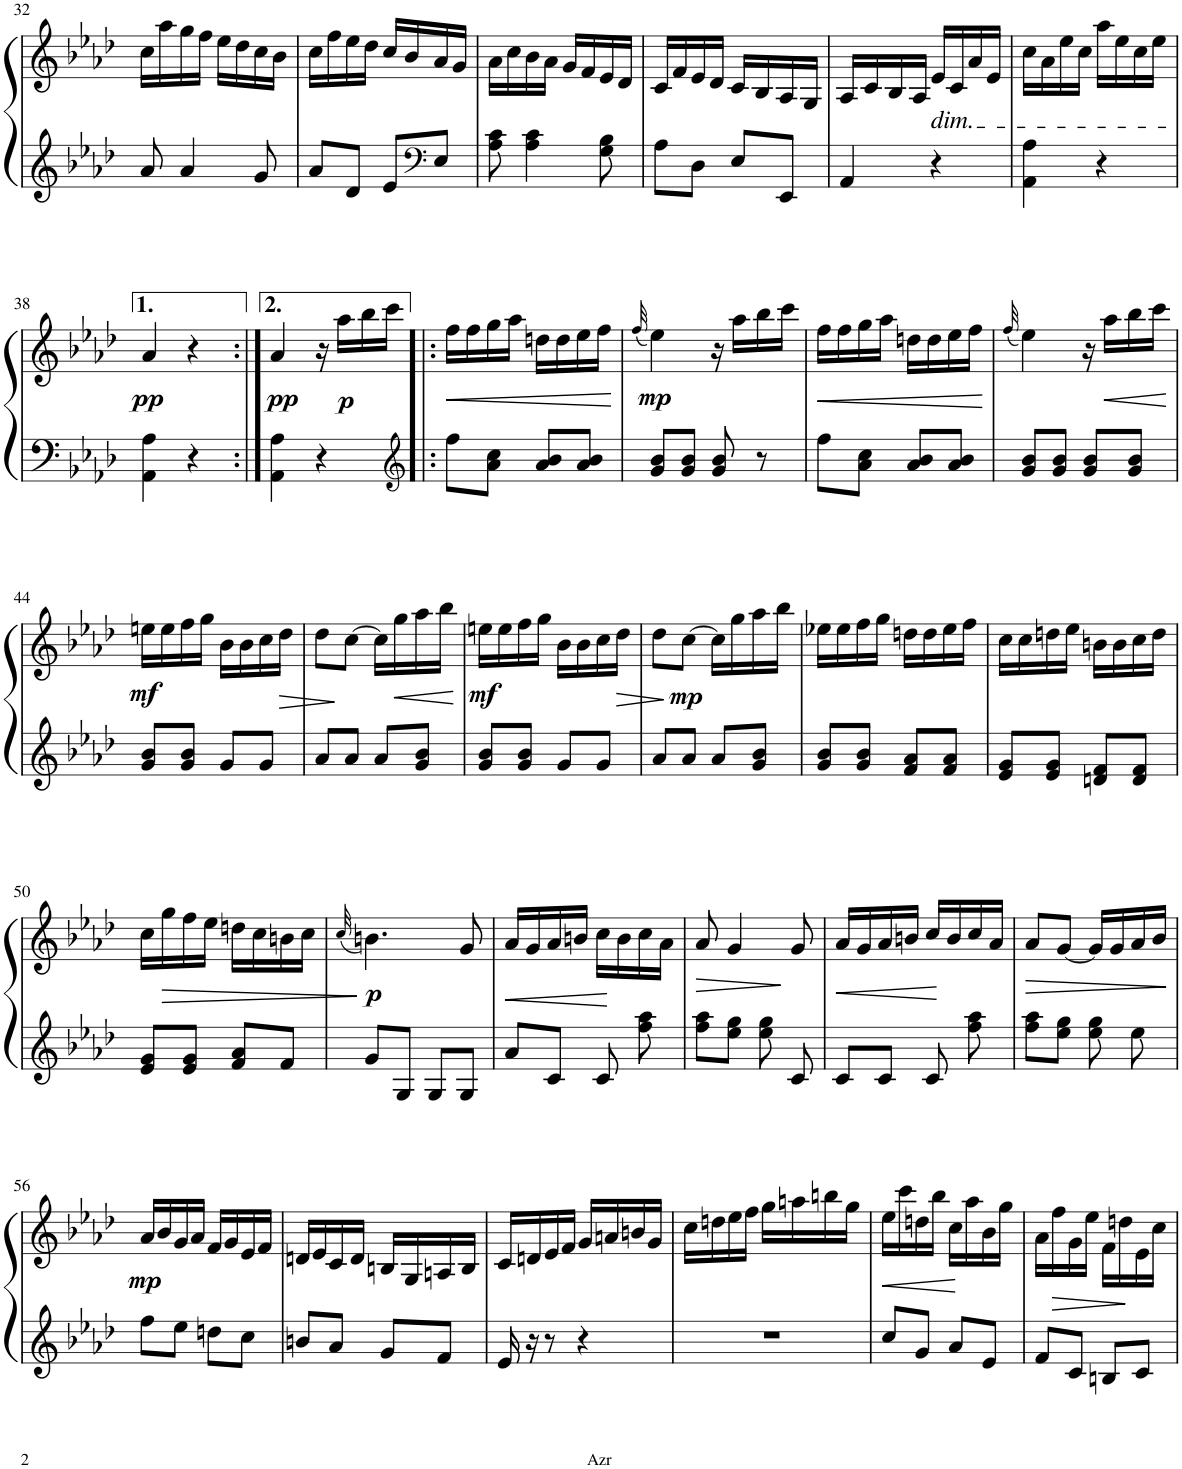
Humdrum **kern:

**kern	**kern	**dynam
*part1	*part1	*part1
*staff2	*staff1	*staff1/2
*I"Piano	*	*
*I'Pno.	*	*
!!LO:PB:g=z
*clefG2	*clefG2	*
*k[b-e-a-d-]	*k[b-e-a-d-]	*
*M2/4	*M2/4	*
=32	=32	=32
8a-/	16cc\LL	.
.	16aa-\	.
4a-/	16gg\	.
.	16ff\JJ	.
.	16ee-\LL	.
.	16dd-\	.
8g/	16cc\	.
.	16b-\JJ	.
=33	=33	=33
8a-/L	16cc\LL	.
.	16ff\	.
8d-/J	16ee-\	.
.	16dd-\JJ	.
8e-/L	16cc/LL	.
.	16b-/	.
*clefF4	*	*
8E-/J	16a-/	.
.	16g/JJ	.
=34	=34	=34
8A-\ 8c\	16a-\LL	.
.	16cc\	.
4A-\ 4c\	16b-\	.
.	16a-\JJ	.
.	16g/LL	.
.	16f/	.
8G\ 8B-\	16e-/	.
.	16d-/JJ	.
=35	=35	=35
8A-\L	16c/LL	.
.	16f/	.
8D-\J	16e-/	.
.	16d-/JJ	.
8E-/L	16c/LL	.
.	16B-/	.
8EE-/J	16A-/	.
.	16G/JJ	.
=36	=36	=36
4AA-/	16A-/LL	.
.	16c/	.
.	16B-/	.
.	16A-/JJ	.
!	!LO:TX:b:i:t=dim.	!
4r	16e-/LL	.
.	16c/	.
.	16a-/	.
.	16e-/JJ	.
=37	=37	=37
4AA-\ 4A-\	16cc\LL	.
.	16a-\	.
.	16ee-\	.
.	16cc\JJ	.
4r	16aa-\LL	.
.	16ee-\	.
.	16cc\	.
.	16ee-\JJ	.
!!LO:LB:g=z
=38	=38	=38
!	!	!LO:DY:b
4AA-\ 4A-\	4a-/	pp
4r	4r	.
=39:|!	=39:|!	=39:|!
!	!	!LO:DY:b
4AA-\ 4A-\	4a-/	pp
4r	16r	.
!	!	!LO:DY:b
.	16aa-\LL	p
.	16bb-\	.
.	16ccc\JJ	.
=40!|:	=40!|:	=40!|:
*clefG2	*	*
!	!	!LO:HP:b
8ff\L	16ff\LL	<
.	16ff\	.
8a-\ 8cc\J	16gg\	.
.	16aa-\JJ	.
8a-/ 8b-/L	16ddn\LL	.
.	16dd\	.
8a-/ 8b-/J	16ee-\	.
.	16ff\JJ	.
.	.	[
=41	=41	=41
.	(32qff/	.
!	!	!LO:DY:b
8g/ 8b-/L	4ee-\)	mp
8g/ 8b-/J	.	.
8g/ 8b-/	16r	.
.	16aa-\LL	.
8r	16bb-\	.
.	16ccc\JJ	.
=42	=42	=42
!	!	!LO:HP:b
8ff\L	16ff\LL	<
.	16ff\	.
8a-\ 8cc\J	16gg\	.
.	16aa-\JJ	.
8a-/ 8b-/L	16ddn\LL	.
.	16dd\	.
8a-/ 8b-/J	16ee-\	.
.	16ff\JJ	.
.	.	[
=43	=43	=43
.	(32qff/	.
8g/ 8b-/L	4ee-\)	.
8g/ 8b-/J	.	.
8g/ 8b-/L	16r	.
!	!	!LO:HP:b
.	16aa-\LL	<
8g/ 8b-/J	16bb-\	.
.	16ccc\JJ	.
.	.	[
!!LO:LB:g=z
=44	=44	=44
!	!	!LO:DY:b
8g/ 8b-/L	16een\LL	mf
.	16ee\	.
8g/ 8b-/J	16ff\	.
.	16gg\JJ	.
8g/L	16b-\LL	.
.	16b-\	.
8g/J	16cc\	.
!	!	!LO:HP:b
.	16dd-\JJ	>
=45	=45	=45
8a-/L	8dd-\L	.
8a-/J	[8cc\J	]
8a-/L	16cc\LL]	.
!	!	!LO:HP:b
.	16gg\	<
8g/ 8b-/J	16aa-\	.
.	16bb-\JJ	.
.	.	[
=46	=46	=46
!	!	!LO:DY:b
8g/ 8b-/L	16een\LL	mf
.	16ee\	.
8g/ 8b-/J	16ff\	.
.	16gg\JJ	.
8g/L	16b-\LL	.
.	16b-\	.
8g/J	16cc\	.
!	!	!LO:HP:b
.	16dd-\JJ	>
=47	=47	=47
8a-/L	8dd-\L	.
!	!	!LO:DY:n=1:b
8a-/J	[8cc\J	] mp
8a-/L	16cc\LL]	.
.	16gg\	.
8g/ 8b-/J	16aa-\	.
.	16bb-\JJ	.
=48	=48	=48
8g/ 8b-/L	16ee-X\LL	.
.	16ee-\	.
8g/ 8b-/J	16ff\	.
.	16gg\JJ	.
8f/ 8a-/L	16ddn\LL	.
.	16dd\	.
8f/ 8a-/J	16ee-\	.
.	16ff\JJ	.
=49	=49	=49
8e-/ 8g/L	16cc\LL	.
.	16cc\	.
8e-/ 8g/J	16ddn\	.
.	16ee-\JJ	.
8dn/ 8f/L	16bn\LL	.
.	16b\	.
8d/ 8f/J	16cc\	.
.	16dd\JJ	.
!!LO:LB:g=z
=50	=50	=50
8e-/ 8g/L	16cc\LL	.
!	!	!LO:HP:b
.	16gg\	>
8e-/ 8g/J	16ff\	.
.	16ee-\JJ	.
8f/ 8a-/L	16ddn\LL	.
.	16cc\	.
8f/J	16bn\	.
.	16cc\JJ	.
.	.	]
=51	=51	=51
.	(32qcc/	.
!	!	!LO:DY:b
8g/L	4.bn\)	p
8G/J	.	.
8G/L	.	.
8G/J	8g/	.
=52	=52	=52
!	!	!LO:HP:b
8a-/L	16a-/LL	<
.	16g/	.
8c/J	16a-/	.
.	16bn/JJ	.
8c/	16cc\LL	.
.	16b\	[
8ff\ 8aa-\	16cc\	.
.	16a-\JJ	.
=53	=53	=53
!	!	!LO:HP:b
8ff\ 8aa-\L	8a-/	>
8ee-\ 8gg\J	4g/	.
8ee-\ 8gg\	.	.
8c/	8g/	]
=54	=54	=54
!	!	!LO:HP:b
8c/L	16a-/LL	<
.	16g/	.
8c/J	16a-/	.
.	16bn/JJ	.
8c/	16cc/LL	.
.	16b/	[
8ff\ 8aa-\	16cc/	.
.	16a-/JJ	.
=55	=55	=55
!	!	!LO:HP:b
8ff\ 8aa-\L	8a-/L	>
8ee-\ 8gg\J	[8g/J	.
8ee-\ 8gg\	16g/LL]	.
.	16g/	.
8ee-\	16a-/	.
.	16b-/JJ	.
.	.	]
!!LO:LB:g=z
=56	=56	=56
!	!	!LO:DY:b
8ff\L	16a-/LL	mp
.	16b-/	.
8ee-\J	16g/	.
.	16a-/JJ	.
8ddn\L	16f/LL	.
.	16g/	.
8cc\J	16e-/	.
.	16f/JJ	.
=57	=57	=57
8bn/L	16dn/LL	.
.	16e-/	.
8a-/J	16c/	.
.	16d/JJ	.
8g/L	16Bn/LL	.
.	16G/	.
8f/J	16An/	.
.	16B/JJ	.
=58	=58	=58
16e-/	16c/LL	.
16r	16dn/	.
8r	16e-/	.
.	16f/JJ	.
4r	16g/LL	.
.	16an/	.
.	16bn/	.
.	16g/JJ	.
=59	=59	=59
2r	16cc\LL	.
.	16ddn\	.
.	16ee-\	.
.	16ff\JJ	.
.	16gg\LL	.
.	16aan\	.
.	16bbn\	.
.	16gg\JJ	.
=60	=60	=60
!	!	!LO:HP:b
8cc/L	16ee-\LL	<
.	16ccc\	.
8g/J	16ddn\	.
.	16bb-\JJ	.
8a-/L	16cc\LL	.
.	16aa-\	[
8e-/J	16b-\	.
.	16gg\JJ	.
=61	=61	=61
8f/L	16a-\LL	.
!	!	!LO:HP:b
.	16ff\	>
8c/J	16g\	.
.	16ee-\JJ	.
8Bn/L	16f\LL	.
.	16ddn\	.
8c/J	16e-\	]
.	16cc\JJ	.
=	=	=
*-	*-	*-
